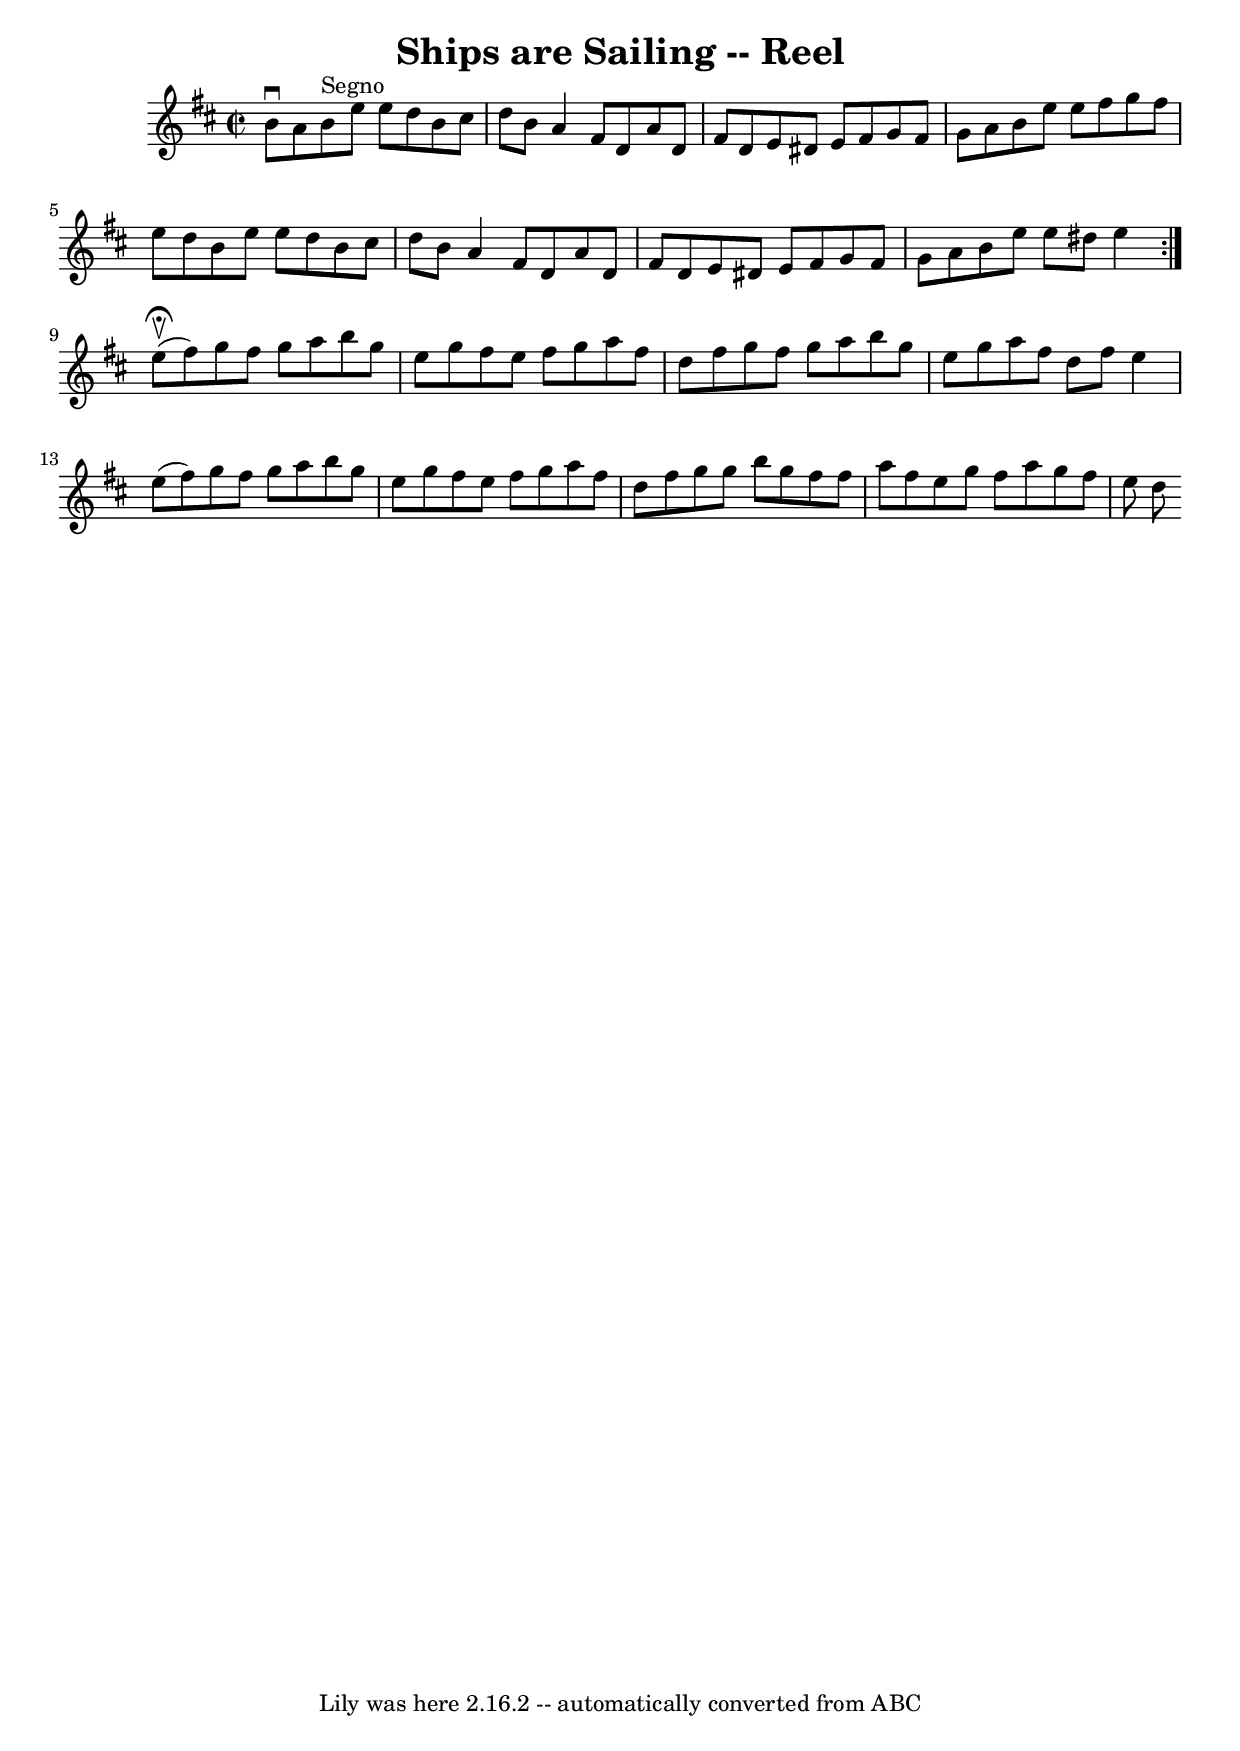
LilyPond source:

\version "2.16.2"
\include "Mammoth.ily"
\header {
  %% book = "Ryan's Mammoth Collection"
 crossRefNumber = "1"
 footnotes = ""
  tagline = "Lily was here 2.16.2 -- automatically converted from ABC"
  title = "Ships are Sailing -- Reel"

}
voicedefault =  {



  \repeat volta 2 {

    \override Staff.TimeSignature #'style = #'C
    \time 2/2 
    \key e \dorian b'8^\downbow a'8     |
 b'8^"Segno" e''8 e''8 d''8 b'8 cis''8 d''8 b'8   |
 a'4 fis'8 d'8 a'8 d'8 fis'8 d'8   |
 e'8 dis'8 e'8 fis'8 g'8 fis'8 g'8 a'8   |
 b'8 e''8 e''8 fis''8 g''8 fis''8 e''8 d''8   |
 b'8 e''8 e''8 d''8 b'8 cis''8 d''8 b'8   |
 a'4 fis'8 d'8 a'8 d'8 fis'8 d'8   |
 e'8 dis'8 e'8 fis'8 g'8 fis'8 g'8 a'8   |
 b'8 e''8 e''8 dis''8 e''4       } e''8^\fermata^\upbow(fis''8)  |
 g''8 fis''8 g''8 a''8 b''8 g''8 e''8 g''8   |
 fis''8 e''8 fis''8 g''8 a''8 fis''8 d''8 fis''8   |
 g''8 fis''8 g''8 a''8 b''8 g''8 e''8 g''8   |
 a''8 fis''8 d''8 fis''8 e''4 e''8 (fis''8)  |
 g''8 fis''8 g''8 a''8 b''8 g''8 e''8 g''8   |
 fis''8 e''8 fis''8 g''8 a''8 fis''8 d''8 fis''8   |
 g''8 g''8 b''8 g''8 fis''8 fis''8 a''8 fis''8   |
 e''8 g''8 fis''8 a''8 g''8 fis''8 e''8 d''8    \bar "| |"   

}

\score{
  <<

    \context Staff="default"
    {
      \voicedefault 
      
    }

  >>
  \layout {
    
  }
  \midi {
  }

}
